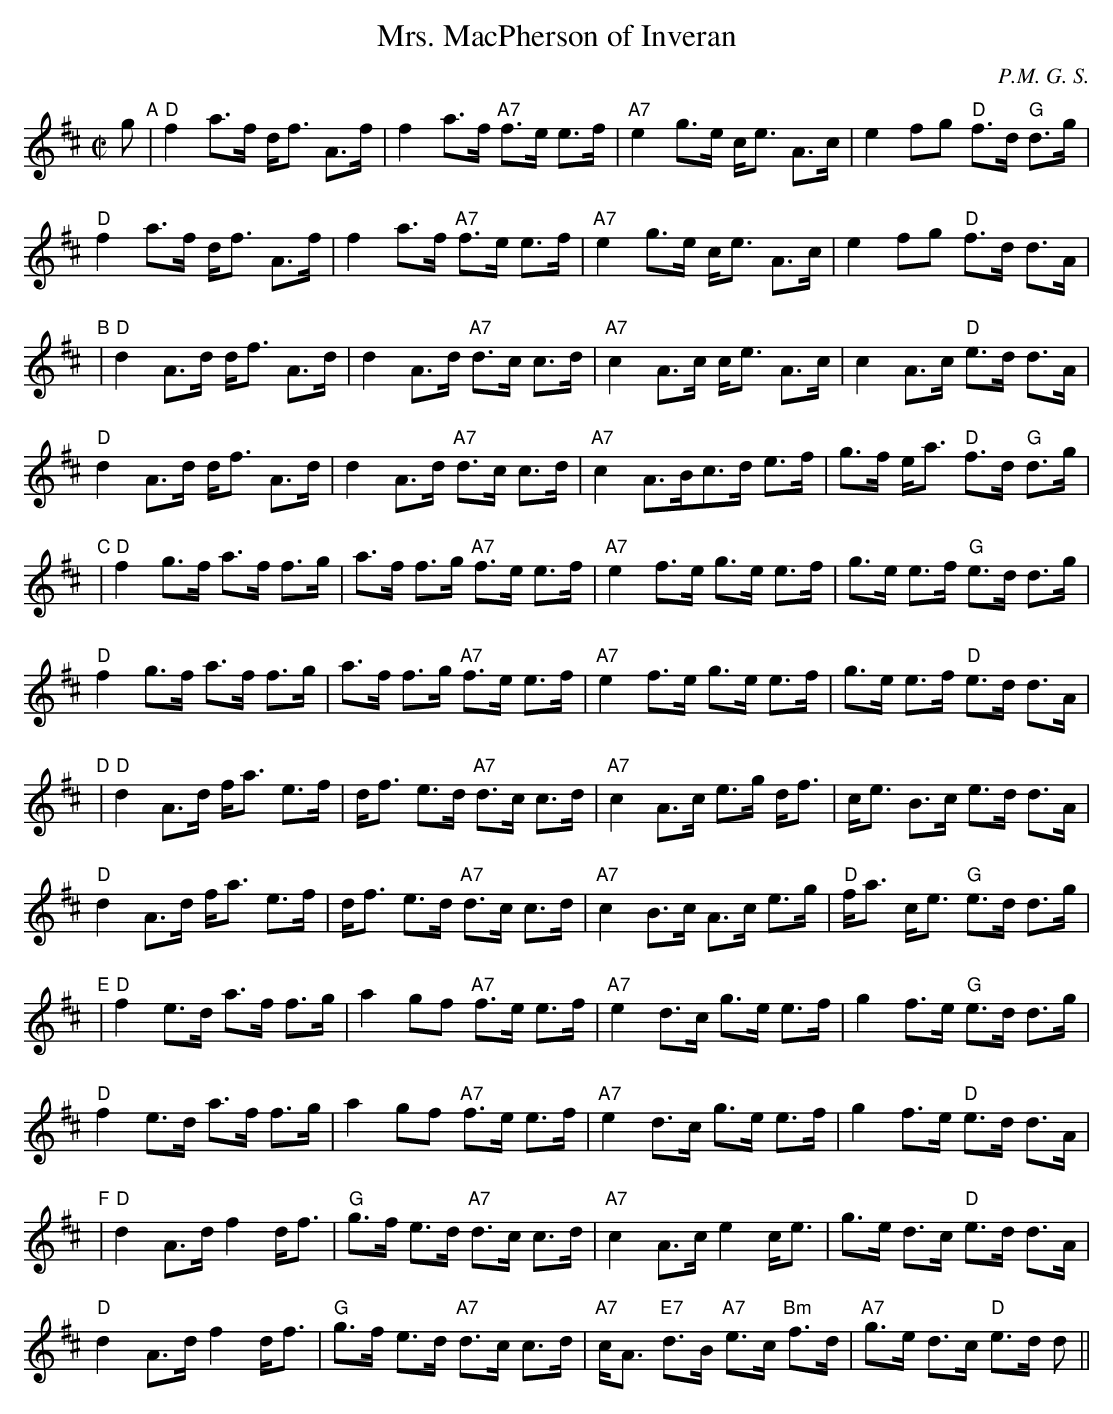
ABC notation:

X:1
T:Mrs. MacPherson of Inveran
C:P.M. G. S.
M:C|
L:1/8
K:D
g "A"|\
"D" f2 a>f d<f A>f | f2 a>f "A7"f>e e>f | "A7"e2 g>e c<e A>c | e2 fg "D"f>d "G"d>g |
"D" f2 a>f d<f A>f | f2 a>f "A7"f>e e>f | "A7"e2 g>e c<e A>c | e2 fg "D"f>d d>A |
"B"|\
"D"d2 A>d d<f A>d | d2 A>d "A7"d>c c>d | "A7"c2 A>c c<e A>c | c2 A>c "D"e>d d>A |
"D"d2 A>d d<f A>d | d2 A>d "A7"d>c c>d | "A7"c2 A>Bc>d e>f | g>f e<a "D"f>d "G"d>g |
"C"|\
"D"f2 g>f a>f f>g | a>f f>g "A7" f>e e>f | "A7"e2 f>e g>e e>f | g>e e>f "G"e>d d>g |
"D"f2 g>f a>f f>g | a>f f>g "A7" f>e e>f | "A7"e2 f>e g>e e>f | g>e e>f "D"e>d d>A |
"D"|\
"D"d2 A>d f<a e>f | d<f e>d "A7"d>c c>d | "A7"c2 A>c e>g d<f | c<e B>c e>d d>A |
"D"d2 A>d f<a e>f | d<f e>d "A7"d>c c>d | "A7"c2 B>c A>c e>g | "D"f<a c<e "G"e>d d>g |
"E"|\
"D"f2 e>d a>f f>g | a2 gf "A7"f>e e>f | "A7"e2 d>c g>e e>f | g2 f>e "G"e>d d>g |
"D"f2 e>d a>f f>g | a2 gf "A7"f>e e>f | "A7"e2 d>c g>e e>f | g2 f>e "D"e>d d>A |
"F"|\
"D"d2 A>d f2 d<f | "G"g>f e>d "A7" d>c c>d | "A7"c2 A>c e2 c<e | g>e d>c "D"e>d d>A |
"D"d2 A>d f2 d<f | "G"g>f e>d "A7" d>c c>d | "A7"c<A "E7"d>B "A7"e>c "Bm" f>d | "A7"g>e d>c "D"e>d d ||
